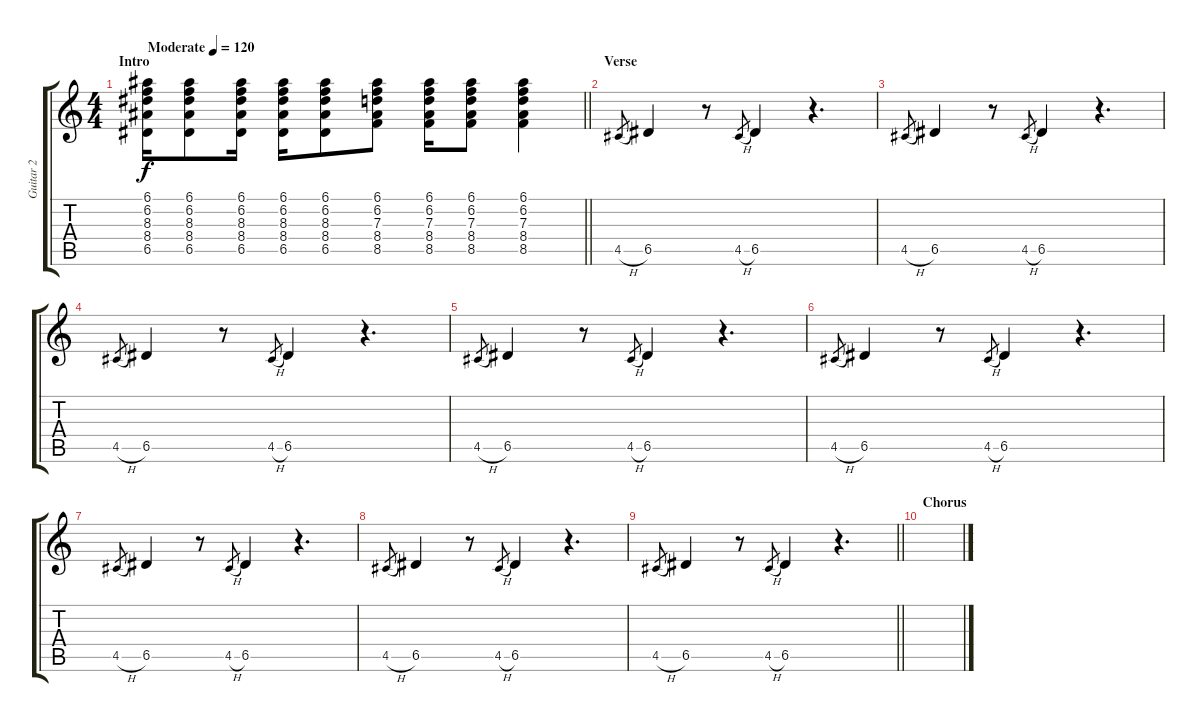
\track ("Guitar 2" "Guitar 2") {instrument electricguitarclean}
\staff {score tabs}
\tuning (E4 B3 G3 D3 A2 E2) {hide}
\ts (4 4)
\section ("" "Intro")
\tempo (120 "Moderate")
\clef g2
\barLineRight lightlight
\ks c
(6.1 6.2 8.3 8.4 6.5).16{dy f instrument electricguitarclean} (6.1 6.2 8.3 8.4 6.5).8 (6.1 6.2 8.3 8.4 6.5).16 (6.1 6.2 8.3 8.4 6.5).16 (6.1 6.2 8.3 8.4 6.5).8 (6.1 6.2 7.3 8.4 8.5).8 (6.1 6.2 7.3 8.4 8.5).16 (6.1 6.2 7.3 8.4 8.5).8 (6.1 6.2 7.3 8.4 8.5).4 |
\section ("" "Verse")
4.5{h}.8{gr} 6.5.4 r.8 4.5{h}.8{gr} 6.5.4 r.4{d} |
4.5{h}.8{gr} 6.5.4 r.8 4.5{h}.8{gr} 6.5.4 r.4{d} |
4.5{h}.8{gr} 6.5.4 r.8 4.5{h}.8{gr} 6.5.4 r.4{d} |
4.5{h}.8{gr} 6.5.4 r.8 4.5{h}.8{gr} 6.5.4 r.4{d} |
4.5{h}.8{gr} 6.5.4 r.8 4.5{h}.8{gr} 6.5.4 r.4{d} |
4.5{h}.8{gr} 6.5.4 r.8 4.5{h}.8{gr} 6.5.4 r.4{d} |
4.5{h}.8{gr} 6.5.4 r.8 4.5{h}.8{gr} 6.5.4 r.4{d} |
\barLineRight lightlight
4.5{h}.8{gr} 6.5.4 r.8 4.5{h}.8{gr} 6.5.4 r.4{d} |
\section ("" "Chorus")
